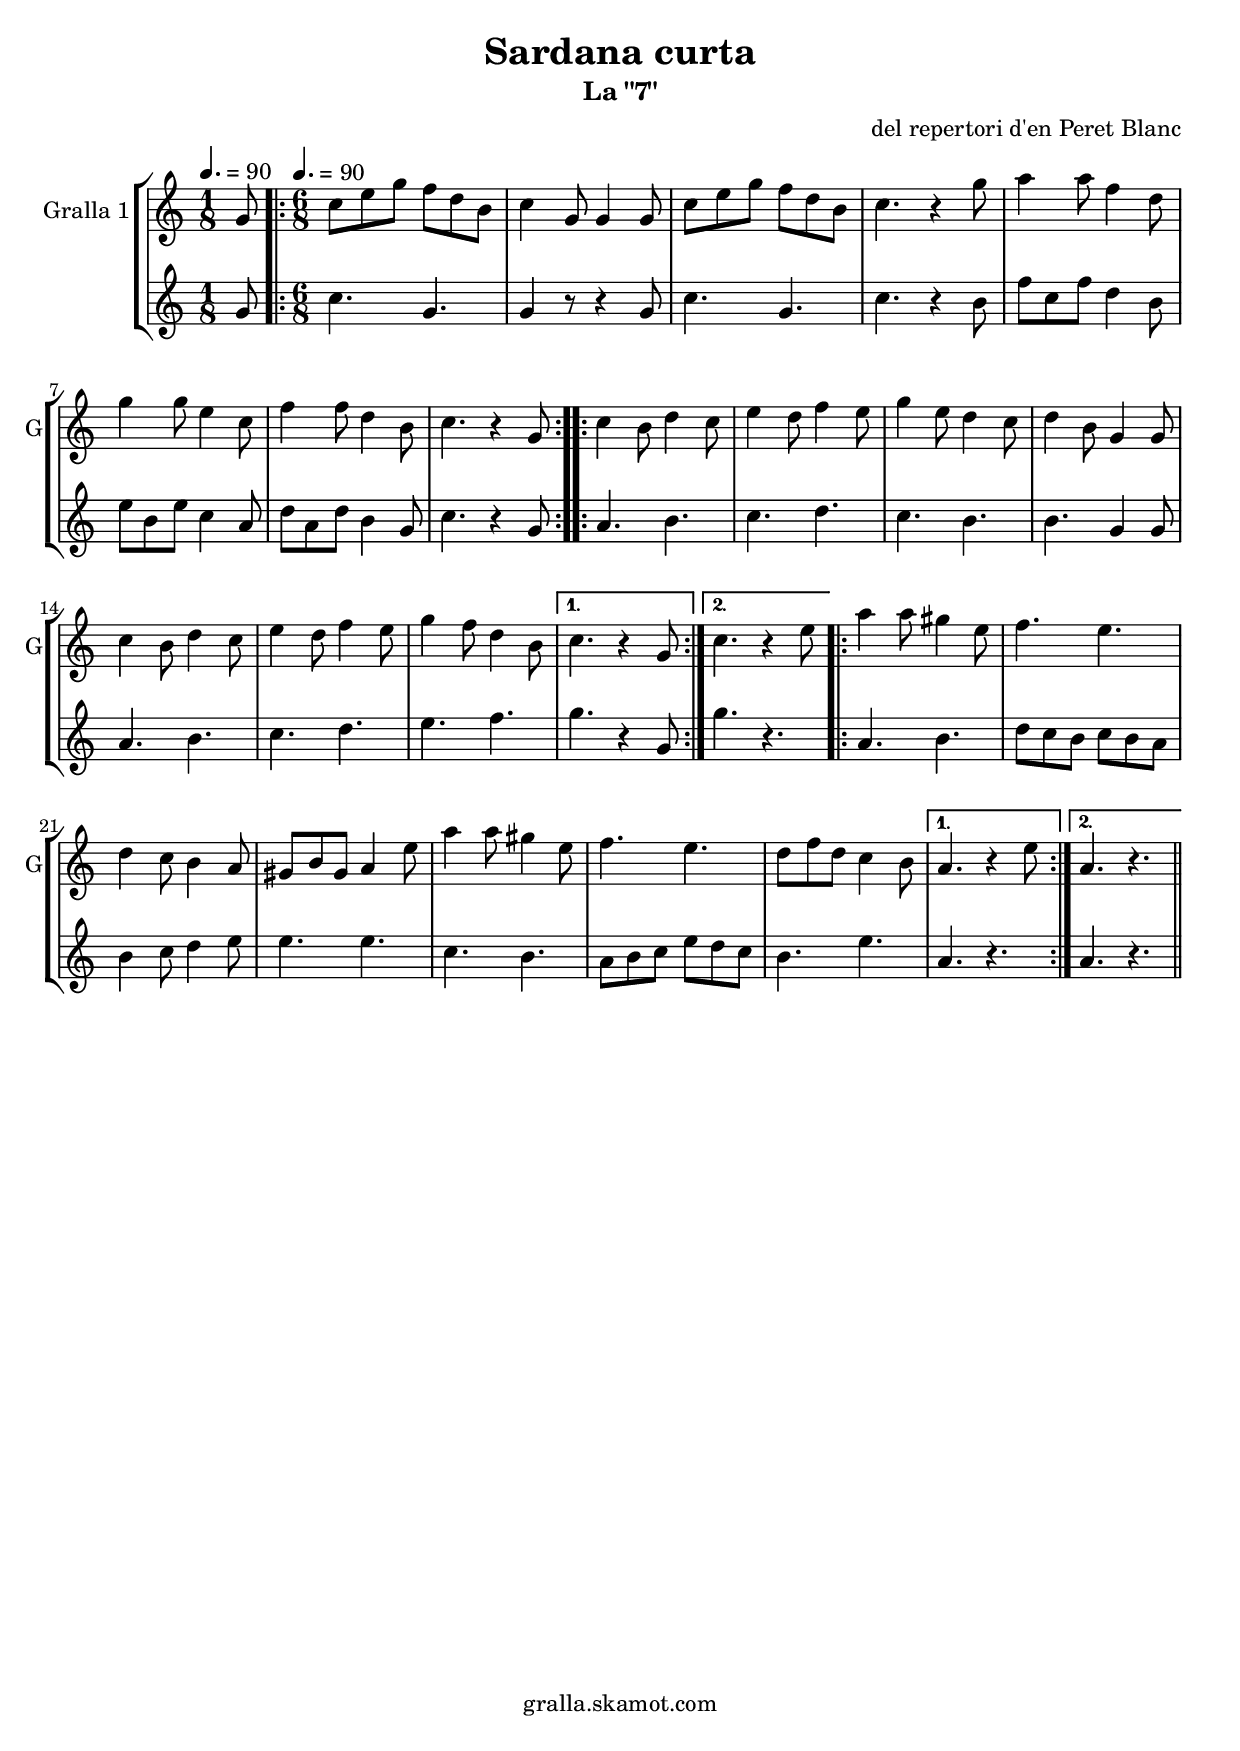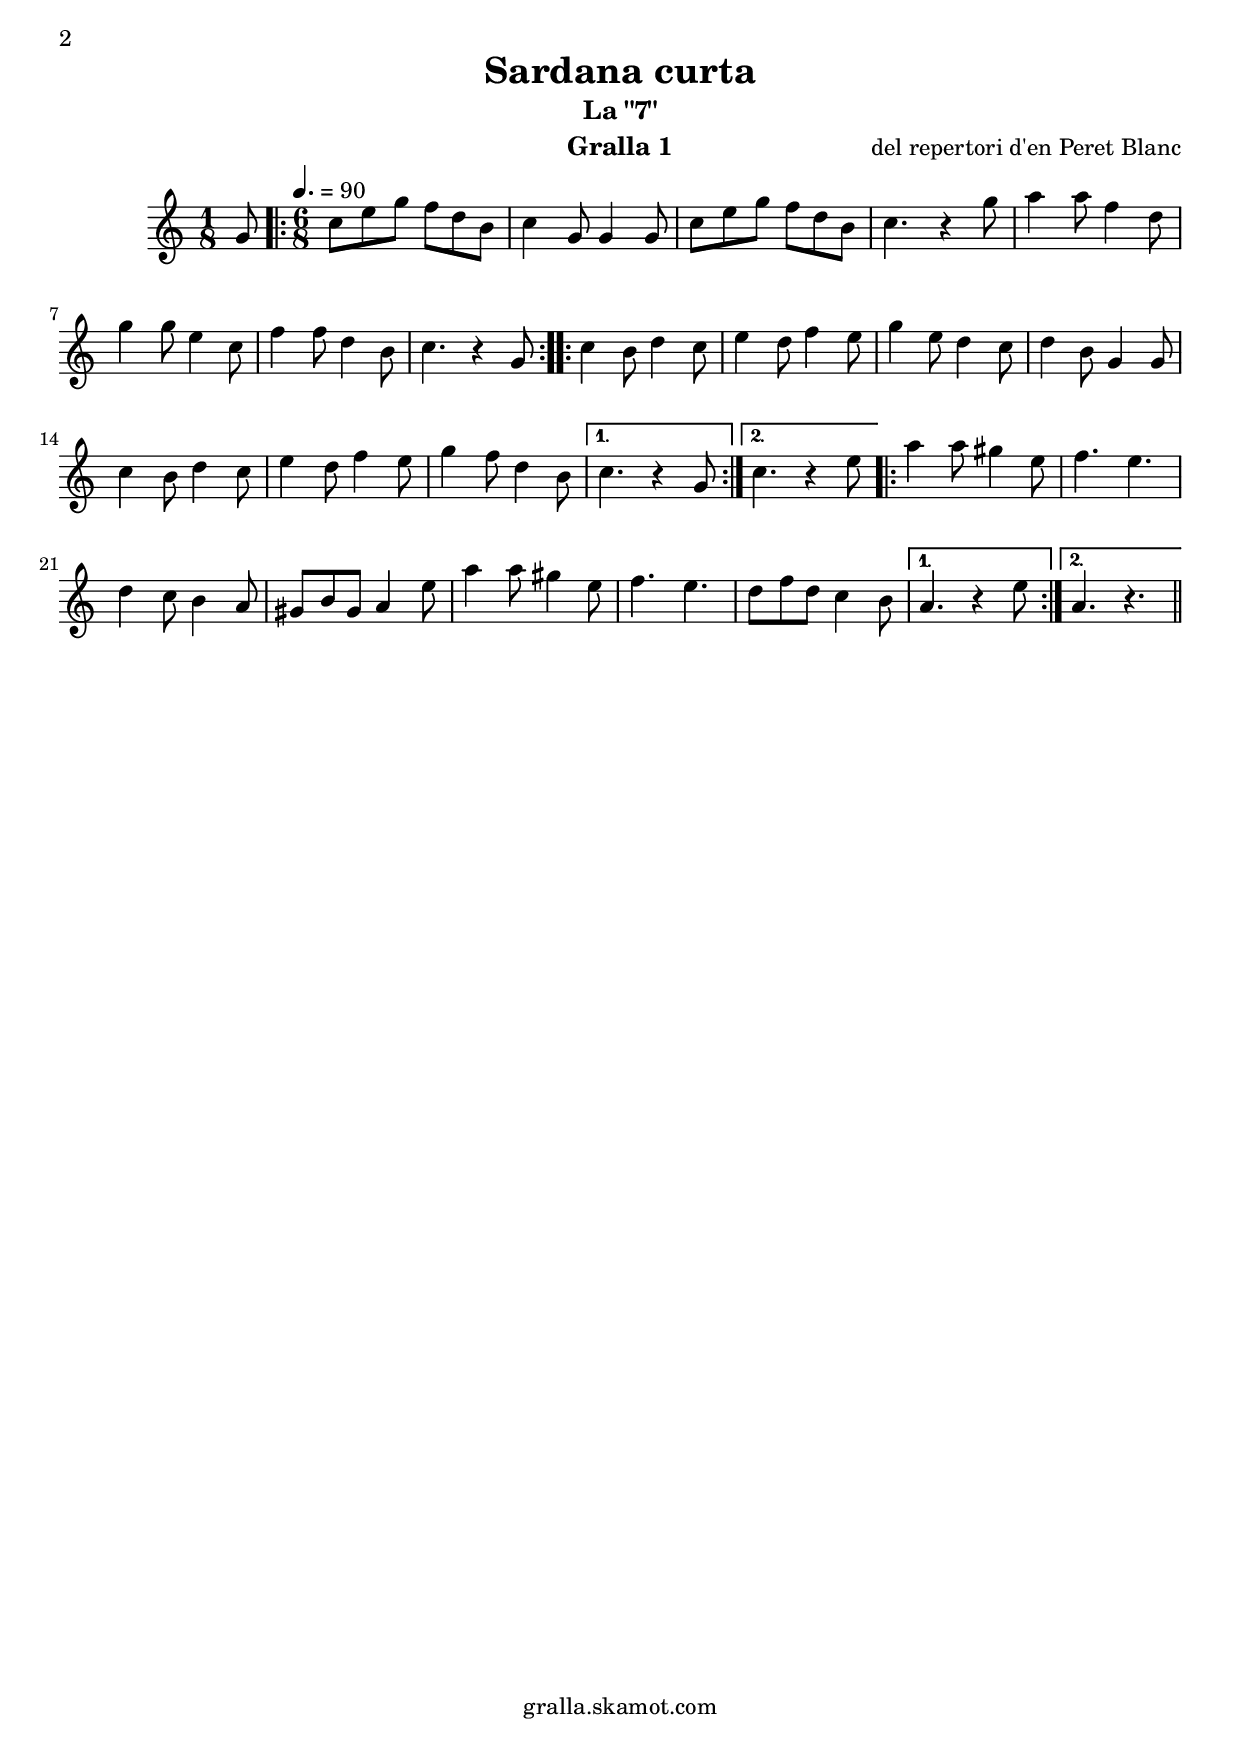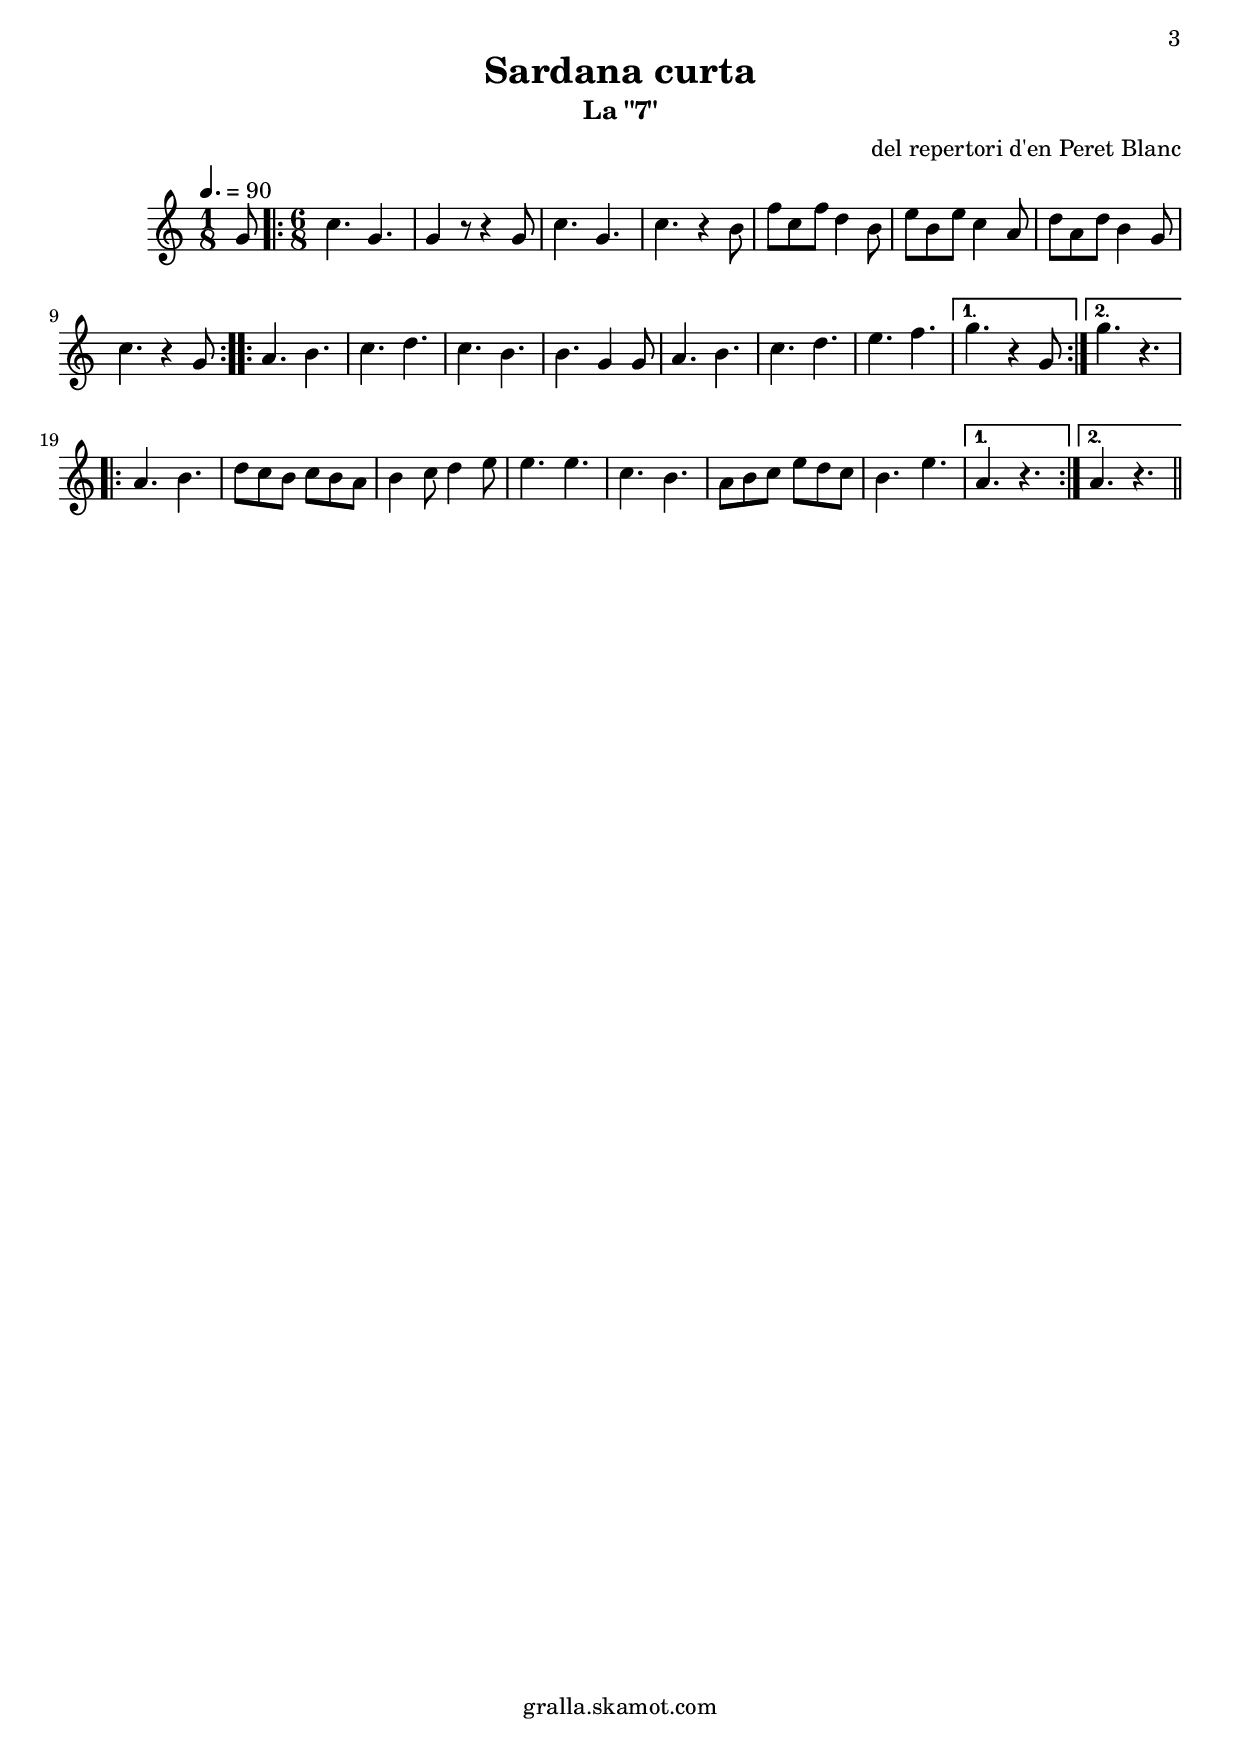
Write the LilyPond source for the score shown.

\version "2.16.2"

\header {
  dedication=""
  title="Sardana curta"
  subtitle="La \"7\""
  subsubtitle=""
  poet=""
  meter=""
  piece=""
  composer="del repertori d'en Peret Blanc"
  arranger=""
  opus=""
  instrument=""
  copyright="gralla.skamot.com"
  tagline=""
}

liniaroAa =
\relative g'
{
  \clef treble
  \key c \major
  \time 1/8
  g8 \tempo 4. = 90  |
  \time 6/8   \repeat volta 2 { c8 e g f d b  |
  c4 g8 g4 g8  |
  c8 e g f d b  |
  %05
  c4. r4 g'8  |
  a4 a8 f4 d8  |
  g4 g8 e4 c8  |
  f4 f8 d4 b8  |
  c4. r4 g8  | }
  %10
  \repeat volta 2 { c4 b8 d4 c8  |
  e4 d8 f4 e8  |
  g4 e8 d4 c8  |
  d4 b8 g4 g8  |
  c4 b8 d4 c8  |
  %15
  e4 d8 f4 e8  |
  g4 f8 d4 b8 }
  \alternative { { c4. r4 g8 }
  { c4. r4 e8 } }
  \repeat volta 2 { a4 a8 gis4 e8  |
  %20
  f4. e  |
  d4 c8 b4 a8  |
  gis8 b gis a4 e'8  |
  a4 a8 gis4 e8  |
  f4. e  |
  %25
  d8 f d c4 b8 }
  \alternative { { a4. r4 e'8 }
  { a,4. r } } \bar "||"
}

liniaroAb =
\relative g'
{
  \tempo 4. = 90
  \clef treble
  \key c \major
  \time 1/8
  g8  |
  \time 6/8   \repeat volta 2 { c4. g  |
  g4 r8 r4 g8  |
  c4. g  |
  %05
  c4. r4 b8  |
  f'8 c f d4 b8  |
  e8 b e c4 a8  |
  d8 a d b4 g8  |
  c4. r4 g8  | }
  %10
  \repeat volta 2 { a4. b  |
  c4. d  |
  c4. b  |
  b4. g4 g8  |
  a4. b  |
  %15
  c4. d  |
  e4. f }
  \alternative { { g4. r4 g,8 }
  { g'4. r } }
  \repeat volta 2 { a,4. b  |
  %20
  d8 c b c b a  |
  b4 c8 d4 e8  |
  e4. e  |
  c4. b  |
  a8 b c e d c  |
  %25
  b4. e }
  \alternative { { a,4. r }
  { a4. r } } \bar "||"
}

\bookpart {
  \score {
    \new StaffGroup {
      \override Score.RehearsalMark #'self-alignment-X = #LEFT
      <<
        \new Staff \with {instrumentName = #"Gralla 1" shortInstrumentName = #"G"} \liniaroAa
        \new Staff \with {instrumentName = #"" shortInstrumentName = #" "} \liniaroAb
      >>
    }
    \layout {}
  }
  \score { \unfoldRepeats
    \new StaffGroup {
      \override Score.RehearsalMark #'self-alignment-X = #LEFT
      <<
        \new Staff \with {instrumentName = #"Gralla 1" shortInstrumentName = #"G"} \liniaroAa
        \new Staff \with {instrumentName = #"" shortInstrumentName = #" "} \liniaroAb
      >>
    }
    \midi {
      \set Staff.midiInstrument = "oboe"
      \set DrumStaff.midiInstrument = "drums"
    }
  }
}

\bookpart {
  \header {instrument="Gralla 1"}
  \score {
    \new StaffGroup {
      \override Score.RehearsalMark #'self-alignment-X = #LEFT
      <<
        \new Staff \liniaroAa
      >>
    }
    \layout {}
  }
  \score { \unfoldRepeats
    \new StaffGroup {
      \override Score.RehearsalMark #'self-alignment-X = #LEFT
      <<
        \new Staff \liniaroAa
      >>
    }
    \midi {
      \set Staff.midiInstrument = "oboe"
      \set DrumStaff.midiInstrument = "drums"
    }
  }
}

\bookpart {
  \header {instrument=""}
  \score {
    \new StaffGroup {
      \override Score.RehearsalMark #'self-alignment-X = #LEFT
      <<
        \new Staff \liniaroAb
      >>
    }
    \layout {}
  }
  \score { \unfoldRepeats
    \new StaffGroup {
      \override Score.RehearsalMark #'self-alignment-X = #LEFT
      <<
        \new Staff \liniaroAb
      >>
    }
    \midi {
      \set Staff.midiInstrument = "oboe"
      \set DrumStaff.midiInstrument = "drums"
    }
  }
}

